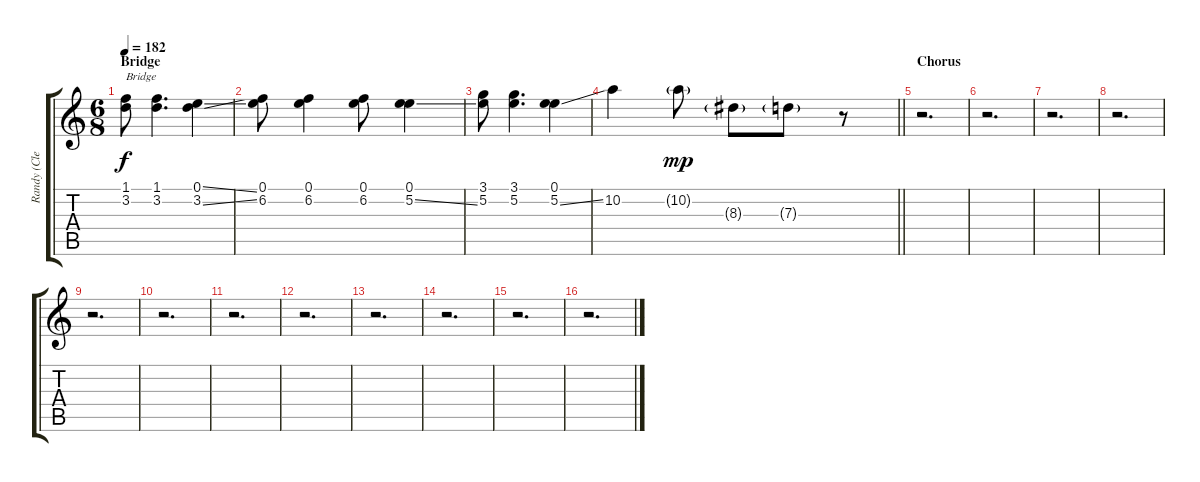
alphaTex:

\track ("Randy (Clean Guitar)" "Randy (Cle") {instrument acousticguitarsteel}
\staff {score tabs}
\tuning (E4 B3 G3 D3 A2 D2) {hide}
\ts (6 8)
\section ("" "Bridge")
\tempo 182
\clef g2
\ks c
(1.1 3.2).8{txt "Bridge" dy f} (1.1 3.2).4{d} (0.1{ss} 3.2{ss}).4 |
(0.1 6.2).8 (0.1 6.2).4 (0.1 6.2).8 (0.1 5.2{ss}).4 |
(3.1 5.2).8 (3.1 5.2).4{d} (0.1 5.2{ss}).4 |
\barLineRight lightlight
10.2.4 10.2{g}.8{dy mp} 8.3{g}.8 7.3{g}.8 r.8 |
\section ("" "Chorus")
r.2{d} |
r.2{d} |
r.2{d} |
r.2{d} |
r.2{d} |
r.2{d} |
r.2{d} |
r.2{d} |
r.2{d} |
r.2{d} |
r.2{d} |
r.2{d}
